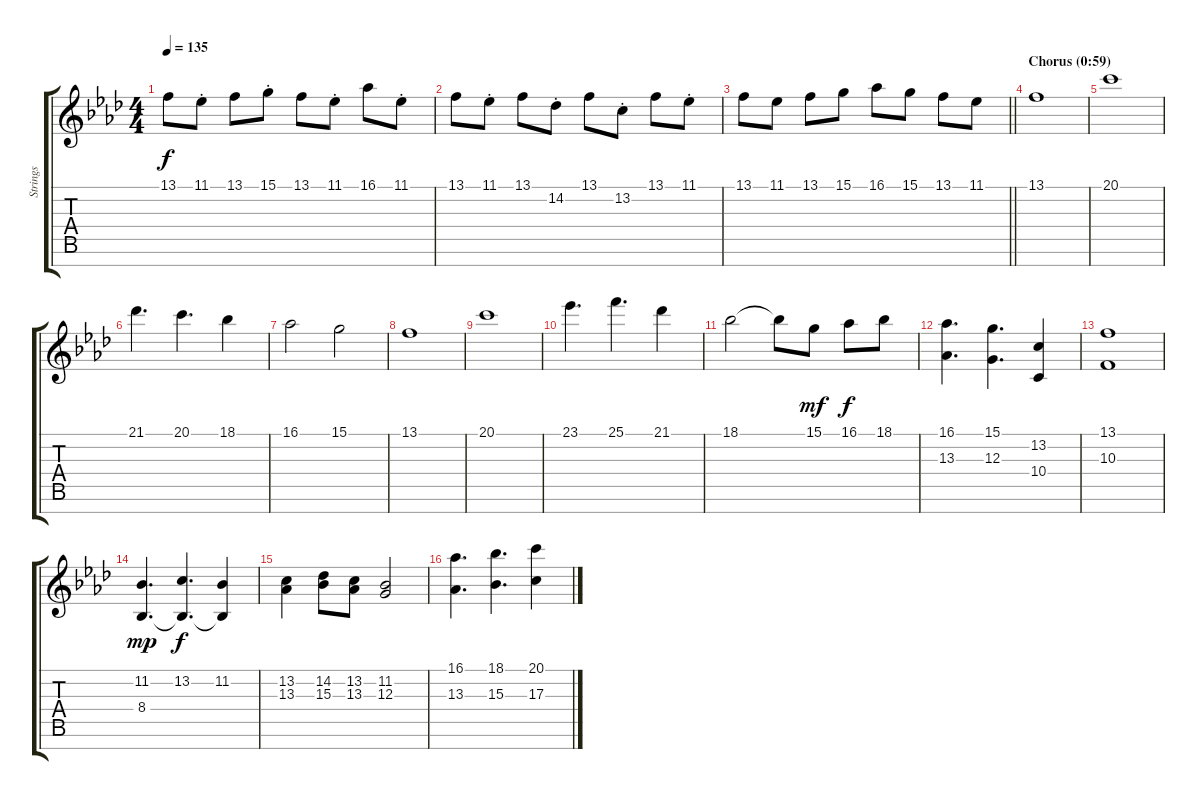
\track ("Strings" "Strings") {instrument stringensemble1}
\staff {score tabs}
\tuning (E4 B3 G3 D3 A2 E2 B1) {hide}
\ts (4 4)
\tempo 135
\clef g2
\ks fminor
13.1.8{dy f} 11.1{st}.8 13.1.8 15.1{st}.8 13.1.8 11.1{st}.8 16.1.8 11.1{st}.8 |
13.1.8{volume 9} 11.1{st}.8 13.1.8 14.2{st}.8 13.1.8 13.2{st}.8 13.1.8 11.1{st}.8 |
\barLineRight lightlight
13.1.8 11.1.8 13.1.8 15.1.8 16.1.8 15.1.8 13.1.8 11.1.8 |
\section ("" "Chorus (0:59)")
13.1.1{balance 3} |
20.1.1 |
21.1.4{d} 20.1.4{d} 18.1.4 |
16.1.2 15.1.2 |
13.1.1 |
20.1.1 |
23.1.4{d} 25.1.4{d} 21.1.4 |
18.1.2 18.1{t}.8 15.1.8{dy mf} 16.1.8{dy f} 18.1.8 |
(16.1 13.3).4{d} (15.1 12.3).4{d} (13.2 10.4).4 |
(13.1 10.3).1 |
(11.2 8.4).4{d dy mp} (13.2 8.4{t}).4{d dy f} (11.2 8.4{t}).4 |
(13.2 13.3).4 (14.2 15.3).8 (13.2 13.3).8 (11.2 12.3).2 |
(16.1 13.3).4{d} (18.1 15.3).4{d} (20.1 17.3).4
